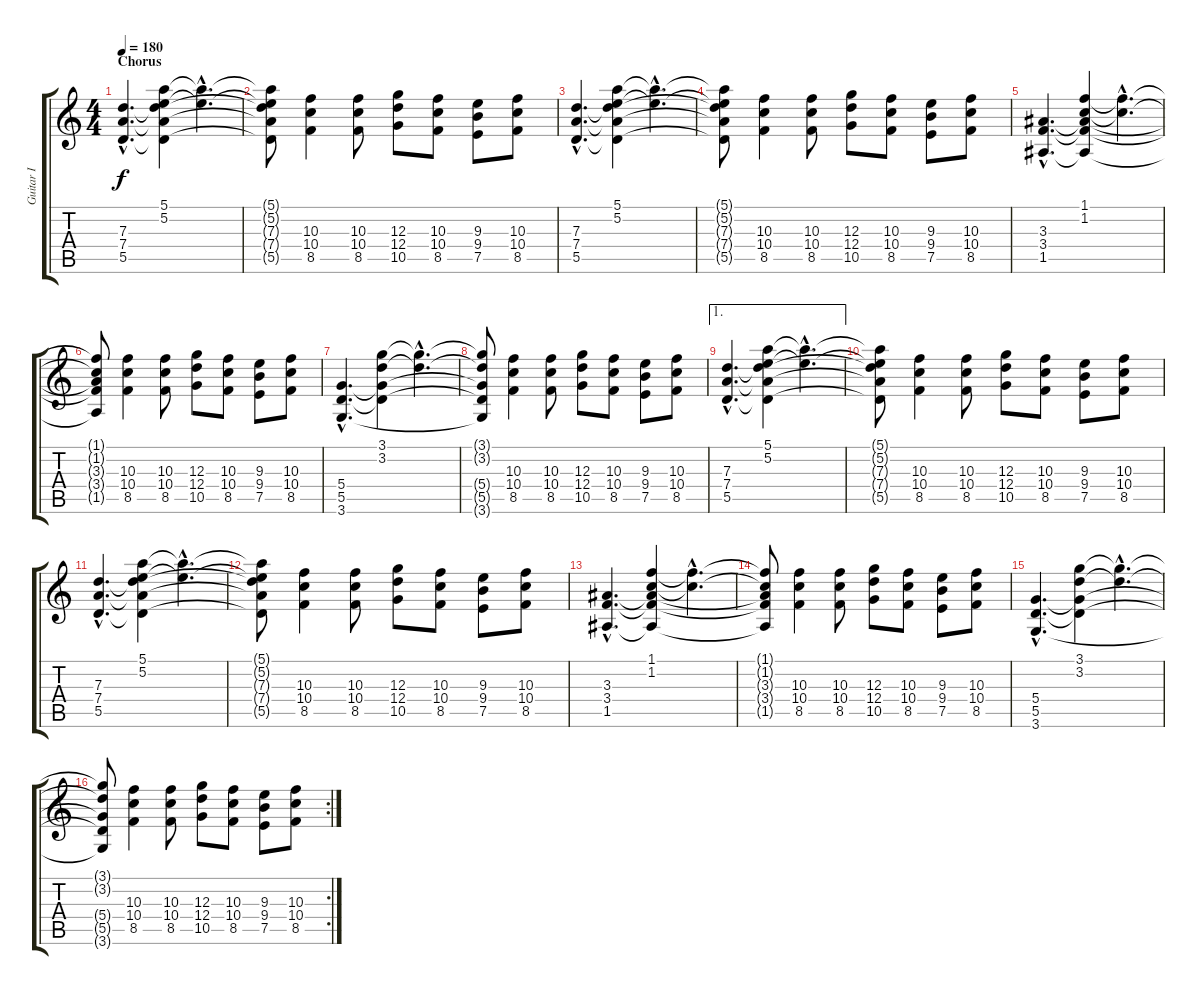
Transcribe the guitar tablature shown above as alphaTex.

\track ("Guitar I" "Guitar I") {instrument distortionguitar}
\staff {score tabs}
\tuning (E4 B3 G3 D3 A2 E2) {hide}
\ts (4 4)
\section ("" "Chorus")
\tempo 180
\clef g2
\ks c
(7.3{hac} 7.4{hac} 5.5{hac}).4{d dy f} (5.1 5.2 7.3{t} 7.4{t} 5.5{t}).4 (5.1{hac t} 5.2{hac t}).4{d} |
(5.1{t} 5.2{t} 7.3{t} 7.4{t} 5.5{t}).8 (10.3 10.4 8.5).4 (10.3 10.4 8.5).8 (12.3 12.4 10.5).8 (10.3 10.4 8.5).8 (9.3 9.4 7.5).8 (10.3 10.4 8.5).8 |
(7.3{hac} 7.4{hac} 5.5{hac}).4{d} (5.1 5.2 7.3{t} 7.4{t} 5.5{t}).4 (5.1{hac t} 5.2{hac t}).4{d} |
(5.1{t} 5.2{t} 7.3{t} 7.4{t} 5.5{t}).8 (10.3 10.4 8.5).4 (10.3 10.4 8.5).8 (12.3 12.4 10.5).8 (10.3 10.4 8.5).8 (9.3 9.4 7.5).8 (10.3 10.4 8.5).8 |
(3.3{hac} 3.4{hac} 1.5{hac}).4{d} (1.1 1.2 3.3{t} 3.4{t} 1.5{t}).4 (1.1{hac t} 1.2{hac t}).4{d} |
(1.1{t} 1.2{t} 3.3{t} 3.4{t} 1.5{t}).8 (10.3 10.4 8.5).4 (10.3 10.4 8.5).8 (12.3 12.4 10.5).8 (10.3 10.4 8.5).8 (9.3 9.4 7.5).8 (10.3 10.4 8.5).8 |
(5.4{hac} 5.5{hac} 3.6{hac}).4{d} (3.1 3.2 5.4{t} 5.5{t}).4 (3.1{hac t} 3.2{hac t}).4{d} |
(3.1{t} 3.2{t} 5.4{t} 5.5{t} 3.6{t}).8 (10.3 10.4 8.5).4 (10.3 10.4 8.5).8 (12.3 12.4 10.5).8 (10.3 10.4 8.5).8 (9.3 9.4 7.5).8 (10.3 10.4 8.5).8 |
\ae 1
(7.3{hac} 7.4{hac} 5.5{hac}).4{d} (5.1 5.2 7.3{t} 7.4{t} 5.5{t}).4 (5.1{hac t} 5.2{hac t}).4{d} |
(5.1{t} 5.2{t} 7.3{t} 7.4{t} 5.5{t}).8 (10.3 10.4 8.5).4 (10.3 10.4 8.5).8 (12.3 12.4 10.5).8 (10.3 10.4 8.5).8 (9.3 9.4 7.5).8 (10.3 10.4 8.5).8 |
(7.3{hac} 7.4{hac} 5.5{hac}).4{d} (5.1 5.2 7.3{t} 7.4{t} 5.5{t}).4 (5.1{hac t} 5.2{hac t}).4{d} |
(5.1{t} 5.2{t} 7.3{t} 7.4{t} 5.5{t}).8 (10.3 10.4 8.5).4 (10.3 10.4 8.5).8 (12.3 12.4 10.5).8 (10.3 10.4 8.5).8 (9.3 9.4 7.5).8 (10.3 10.4 8.5).8 |
(3.3{hac} 3.4{hac} 1.5{hac}).4{d} (1.1 1.2 3.3{t} 3.4{t} 1.5{t}).4 (1.1{hac t} 1.2{hac t}).4{d} |
(1.1{t} 1.2{t} 3.3{t} 3.4{t} 1.5{t}).8 (10.3 10.4 8.5).4 (10.3 10.4 8.5).8 (12.3 12.4 10.5).8 (10.3 10.4 8.5).8 (9.3 9.4 7.5).8 (10.3 10.4 8.5).8 |
(5.4{hac} 5.5{hac} 3.6{hac}).4{d} (3.1 3.2 5.4{t} 5.5{t}).4 (3.1{hac t} 3.2{hac t}).4{d} |
\rc 2
(3.1{t} 3.2{t} 5.4{t} 5.5{t} 3.6{t}).8 (10.3 10.4 8.5).4 (10.3 10.4 8.5).8 (12.3 12.4 10.5).8 (10.3 10.4 8.5).8 (9.3 9.4 7.5).8 (10.3 10.4 8.5).8
